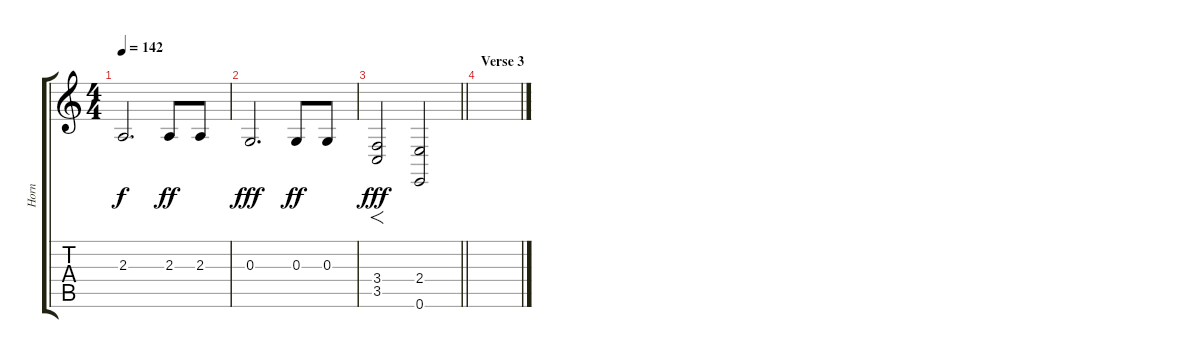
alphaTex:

\track ("Horn" "Horn") {instrument frenchhorn}
\staff {score tabs}
\tuning (E4 B3 G3 D3 A2 E2) {hide}
\ts (4 4)
\tempo 142
\clef g2
\ks c
2.3{t}.2{d dy f} 2.3.8{dy ff} 2.3.8 |
0.3.2{d dy fff} 0.3.8{dy ff} 0.3.8 |
\barLineRight lightlight
(3.4 3.5).2{f dy fff} (2.4 0.6).2 |
\section ("" "Verse 3")
